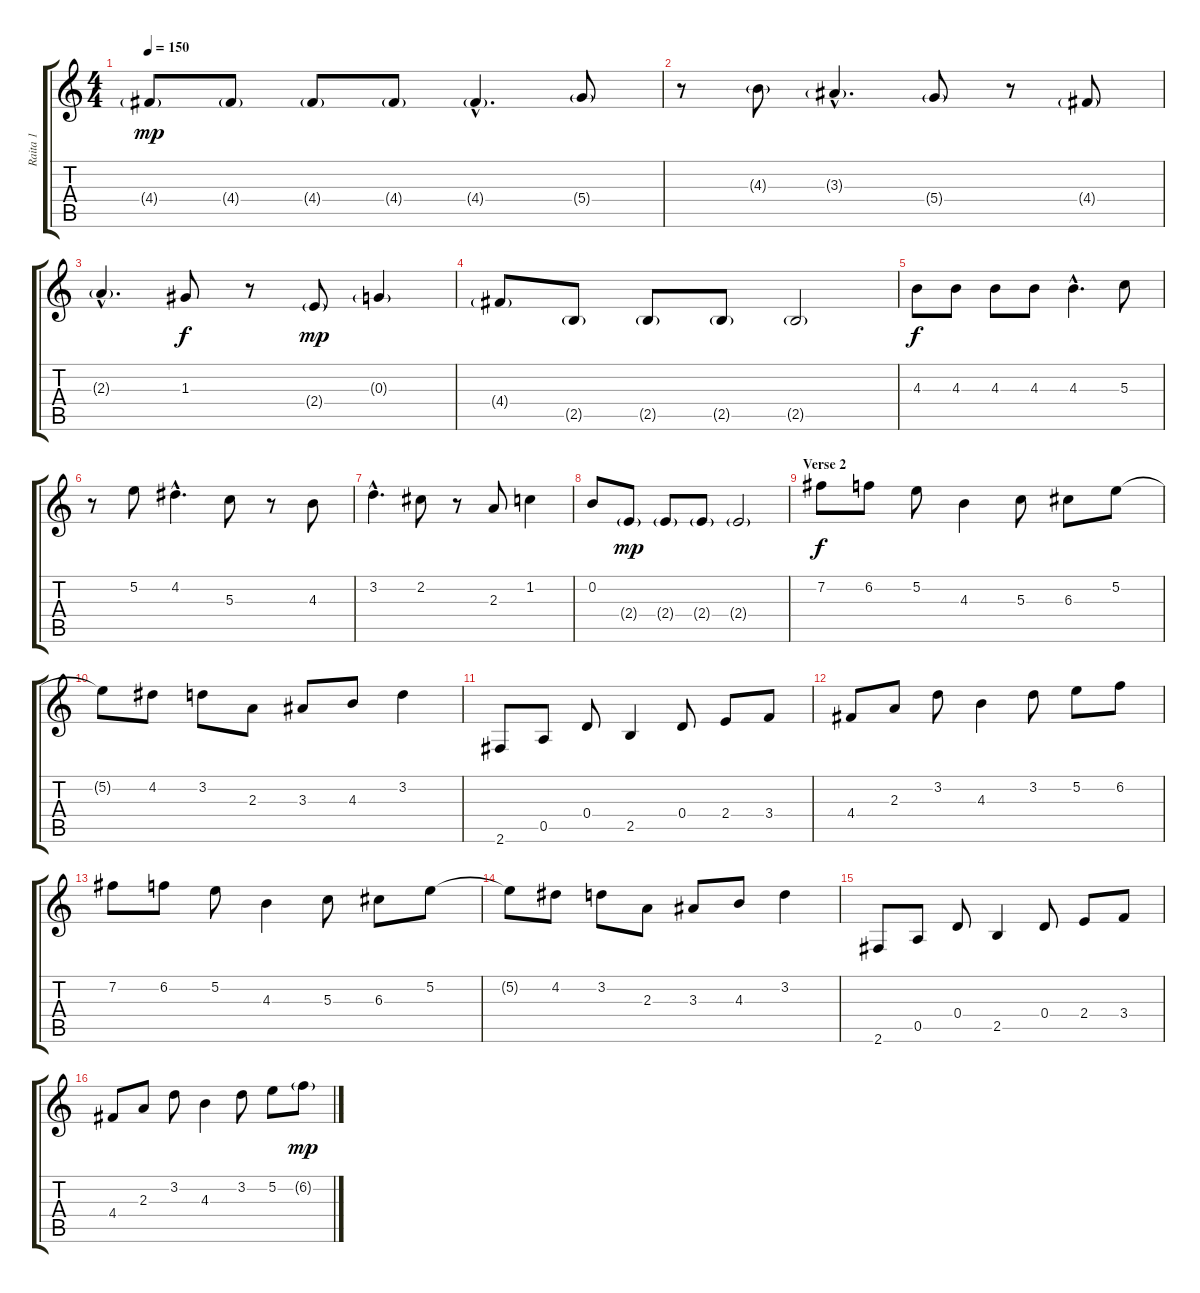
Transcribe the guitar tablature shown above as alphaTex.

\track ("Raita 1" "Raita 1") {instrument overdrivenguitar}
\staff {score tabs}
\tuning (E4 B3 G3 D3 A2 E2) {hide}
\ts (4 4)
\tempo 150
\clef g2
\ks c
4.4{g}.8{dy mp} 4.4{g}.8 4.4{g}.8 4.4{g}.8 4.4{g hac}.4{d} 5.4{g}.8 |
r.8 4.3{g}.8 3.3{g hac}.4{d} 5.4{g}.8 r.8 4.4{g}.8 |
2.3{g hac}.4{d} 1.3.8{dy f} r.8 2.4{g}.8{dy mp} 0.3{g}.4 |
4.4{g}.8 2.5{g}.8 2.5{g}.8 2.5{g}.8 2.5{g}.2 |
4.3.8{dy f} 4.3.8 4.3.8 4.3.8 4.3{hac}.4{d} 5.3.8 |
r.8 5.2.8 4.2{hac}.4{d} 5.3.8 r.8 4.3.8 |
3.2{hac}.4{d} 2.2.8 r.8 2.3.8 1.2.4 |
0.2.8 2.4{g}.8{dy mp} 2.4{g}.8 2.4{g}.8 2.4{g}.2 |
\section ("" "Verse 2")
7.2.8{dy f} 6.2.8 5.2.8 4.3.4 5.3.8 6.3.8 5.2.8 |
5.2{t}.8 4.2.8 3.2.8 2.3.8 3.3.8 4.3.8 3.2.4 |
2.6.8 0.5.8 0.4.8 2.5.4 0.4.8 2.4.8 3.4.8 |
4.4.8 2.3.8 3.2.8 4.3.4 3.2.8 5.2.8 6.2.8 |
7.2.8 6.2.8 5.2.8 4.3.4 5.3.8 6.3.8 5.2.8 |
5.2{t}.8 4.2.8 3.2.8 2.3.8 3.3.8 4.3.8 3.2.4 |
2.6.8 0.5.8 0.4.8 2.5.4 0.4.8 2.4.8 3.4.8 |
4.4.8 2.3.8 3.2.8 4.3.4 3.2.8 5.2.8 6.2{g}.8{dy mp}
